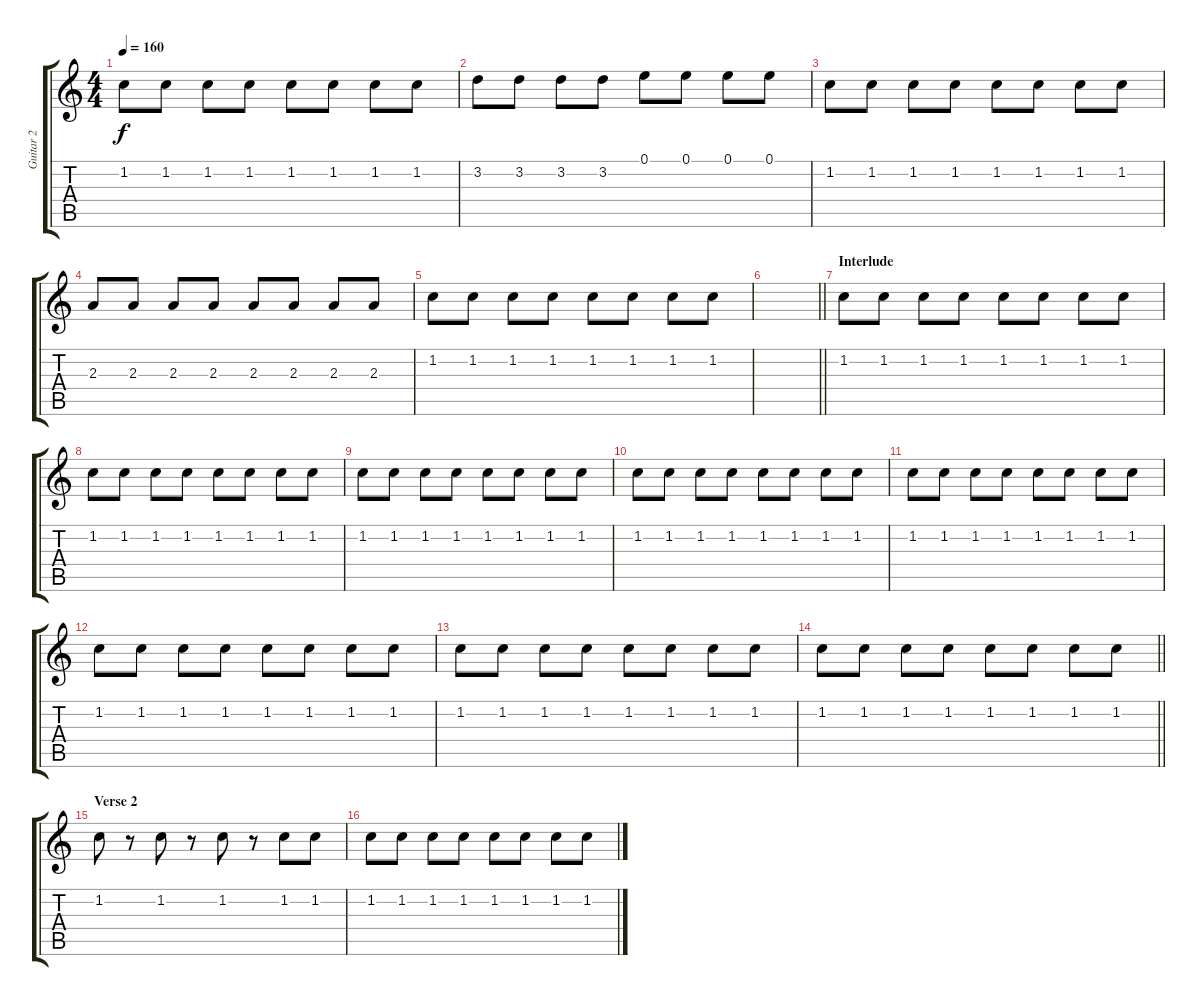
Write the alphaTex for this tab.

\track ("Guitar 2" "Guitar 2") {instrument distortionguitar}
\staff {score tabs}
\tuning (E4 B3 G3 D3 A2 E2) {hide}
\ts (4 4)
\tempo 160
\clef g2
\ks c
1.2.8{dy f} 1.2.8 1.2.8 1.2.8 1.2.8 1.2.8 1.2.8 1.2.8 |
3.2.8 3.2.8 3.2.8 3.2.8 0.1.8 0.1.8 0.1.8 0.1.8 |
1.2.8 1.2.8 1.2.8 1.2.8 1.2.8 1.2.8 1.2.8 1.2.8 |
2.3.8 2.3.8 2.3.8 2.3.8 2.3.8 2.3.8 2.3.8 2.3.8 |
1.2.8 1.2.8 1.2.8 1.2.8 1.2.8 1.2.8 1.2.8 1.2.8 |
\barLineRight lightlight
|
\section ("" "Interlude")
1.2.8{volume 9} 1.2.8 1.2.8 1.2.8 1.2.8 1.2.8 1.2.8 1.2.8 |
1.2.8 1.2.8 1.2.8 1.2.8 1.2.8 1.2.8 1.2.8 1.2.8 |
1.2.8 1.2.8 1.2.8 1.2.8 1.2.8 1.2.8 1.2.8 1.2.8 |
1.2.8 1.2.8 1.2.8 1.2.8 1.2.8 1.2.8 1.2.8 1.2.8 |
1.2.8 1.2.8 1.2.8 1.2.8 1.2.8 1.2.8 1.2.8 1.2.8 |
1.2.8 1.2.8 1.2.8 1.2.8 1.2.8 1.2.8 1.2.8 1.2.8 |
1.2.8 1.2.8 1.2.8 1.2.8 1.2.8 1.2.8 1.2.8 1.2.8 |
\barLineRight lightlight
1.2.8 1.2.8 1.2.8 1.2.8 1.2.8 1.2.8 1.2.8 1.2.8 |
\section ("" "Verse 2")
1.2.8 r.8 1.2.8 r.8 1.2.8 r.8 1.2.8 1.2.8 |
1.2.8{volume 3} 1.2.8 1.2.8 1.2.8 1.2.8 1.2.8 1.2.8 1.2.8
